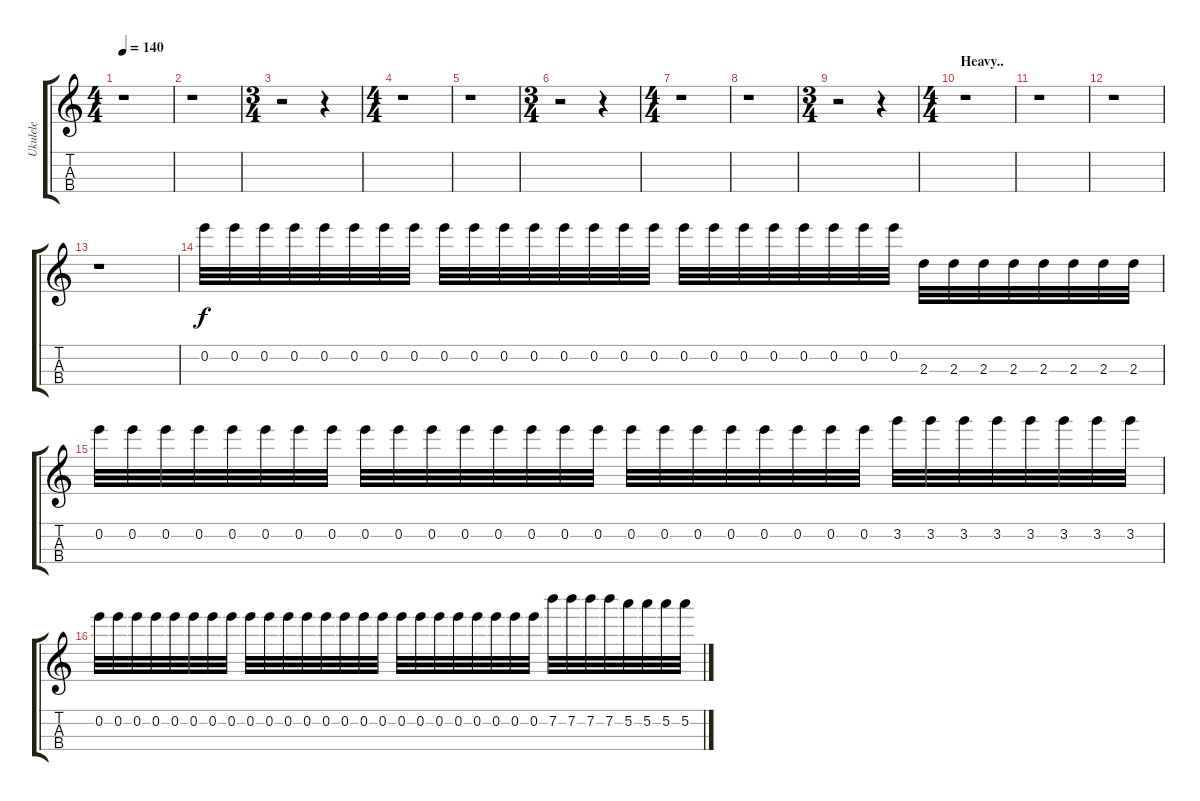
\track ("Ukulele" "Ukulele") {instrument banjo}
\staff {score tabs}
\tuning (A3 E5 C4 G3) {hide}
\displaytranspose 12
\ts (4 4)
\tempo 140
\clef g2
\ks c
r.1{dy f} |
r.1 |
\ts (3 4)
r.2 r.4 |
\ts (4 4)
r.1 |
r.1 |
\ts (3 4)
r.2 r.4 |
\ts (4 4)
r.1 |
r.1 |
\ts (3 4)
r.2 r.4 |
\ts (4 4)
\section ("" "Heavy..")
r.1 |
r.1 |
r.1 |
r.1 |
0.2.32 0.2.32 0.2.32 0.2.32 0.2.32 0.2.32 0.2.32 0.2.32 0.2.32 0.2.32 0.2.32 0.2.32 0.2.32 0.2.32 0.2.32 0.2.32 0.2.32 0.2.32 0.2.32 0.2.32 0.2.32 0.2.32 0.2.32 0.2.32 2.3.32 2.3.32 2.3.32 2.3.32 2.3.32 2.3.32 2.3.32 2.3.32 |
0.2.32 0.2.32 0.2.32 0.2.32 0.2.32 0.2.32 0.2.32 0.2.32 0.2.32 0.2.32 0.2.32 0.2.32 0.2.32 0.2.32 0.2.32 0.2.32 0.2.32 0.2.32 0.2.32 0.2.32 0.2.32 0.2.32 0.2.32 0.2.32 3.2.32 3.2.32 3.2.32 3.2.32 3.2.32 3.2.32 3.2.32 3.2.32 |
0.2.32 0.2.32 0.2.32 0.2.32 0.2.32 0.2.32 0.2.32 0.2.32 0.2.32 0.2.32 0.2.32 0.2.32 0.2.32 0.2.32 0.2.32 0.2.32 0.2.32 0.2.32 0.2.32 0.2.32 0.2.32 0.2.32 0.2.32 0.2.32 7.2.32 7.2.32 7.2.32 7.2.32 5.2.32 5.2.32 5.2.32 5.2.32
